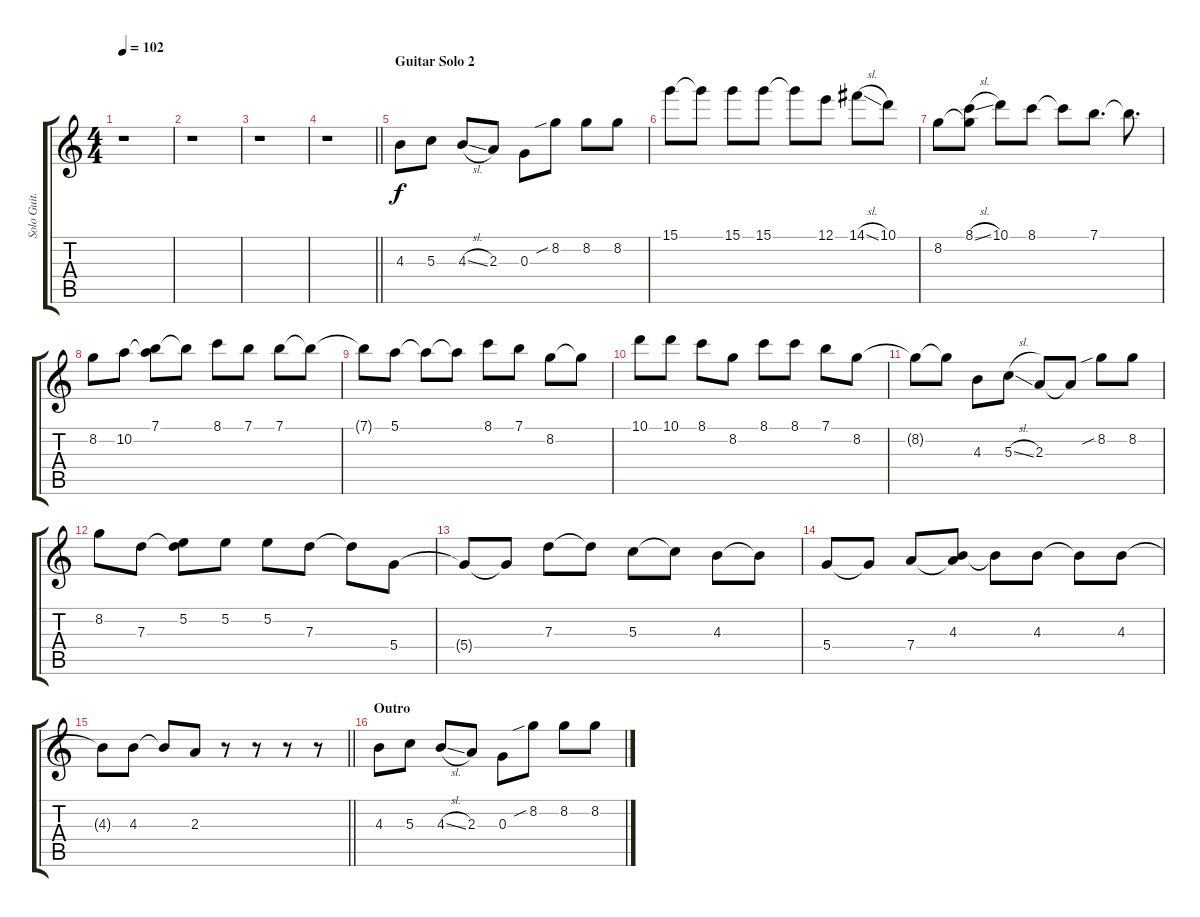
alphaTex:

\track ("Solo Guit. 2" "Solo Guit.") {instrument distortionguitar}
\staff {score tabs}
\tuning (E4 B3 G3 D3 A2 E2) {hide}
\ts (4 4)
\tempo 102
\clef g2
\ks c
r.1{dy f} |
r.1 |
r.1 |
\barLineRight lightlight
r.1 |
\section ("" "Guitar Solo 2")
4.3.8 5.3.8 4.3{sl}.8 2.3.8 0.3.8 8.2{sib}.8 8.2.8 8.2.8 |
15.1.8 15.1{t}.8 15.1.8 15.1.8 15.1{t}.8 12.1.8 14.1{sl}.8 10.1.8 |
8.2.8 (8.1{sl} 8.2{t}).8 10.1.8 8.1.8 8.1{t}.8 7.1.8{d} 7.1{t}.8{d} |
8.2.8 10.2.8 (7.1 10.2{t}).8 7.1{t}.8 8.1.8 7.1.8 7.1.8 7.1{t}.8 |
7.1{t}.8 5.1.8 5.1{t}.8 5.1{t}.8 8.1.8 7.1.8 8.2.8 8.2{t}.8 |
10.1.8 10.1.8 8.1.8 8.2.8 8.1.8 8.1.8 7.1.8 8.2.8 |
8.2{t}.8 8.2{t}.8 4.3.8 5.3{sl}.8 2.3.8 2.3{t}.8 8.2{sib}.8 8.2.8 |
8.2.8 7.3.8 (5.2 7.3{t}).8 5.2.8 5.2.8 7.3.8 7.3{t}.8 5.4.8 |
5.4{t}.8 5.4{t}.8 7.3.8 7.3{t}.8 5.3.8 5.3{t}.8 4.3.8 4.3{t}.8 |
5.4.8 5.4{t}.8 7.4.8 (4.3 7.4{t}).8 4.3{t}.8 4.3.8 4.3{t}.8 4.3.8 |
\barLineRight lightlight
4.3{t}.8 4.3.8 4.3{t}.8 2.3.8 r.8 r.8 r.8 r.8 |
\section ("" "Outro")
4.3.8 5.3.8 4.3{sl}.8 2.3.8 0.3.8 8.2{sib}.8 8.2.8 8.2.8
